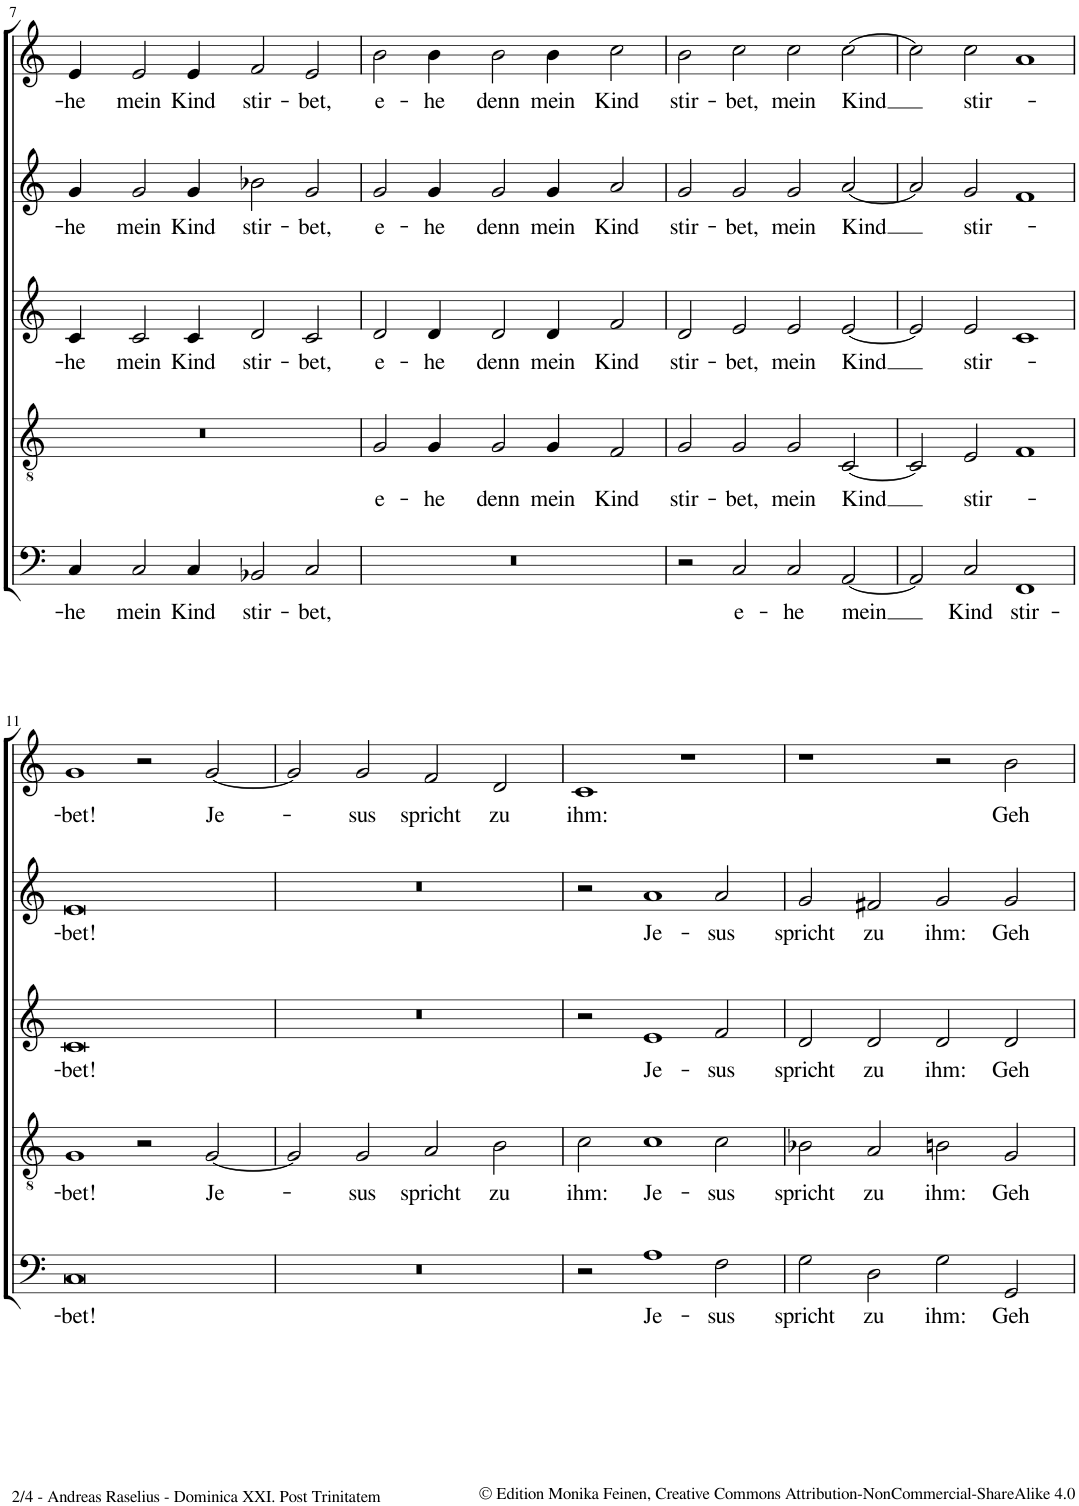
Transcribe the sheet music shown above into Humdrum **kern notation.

**kern	**text	**kern	**text	**kern	**text	**kern	**text	**kern	**text
*part5	*part5	*part4	*part4	*part3	*part3	*part2	*part2	*part1	*part1
*staff5	*staff5	*staff4	*staff4	*staff3	*staff3	*staff2	*staff2	*staff1	*staff1
*I"Bassus	*	*I"Tenor [Ionicus]	*	*I"Altus	*	*I"Quintus	*	*I"Cantus	*
!!LO:PB:g=z
*clefF4	*	*clefGv2	*	*clefG2	*	*clefG2	*	*clefG2	*
*k[]	*	*k[]	*	*k[]	*	*k[]	*	*k[]	*
*M4/2	*	*M4/2	*	*M4/2	*	*M4/2	*	*M4/2	*
*met(c|)	*	*met(c|)	*	*met(c|)	*	*met(c|)	*	*met(c|)	*
=7	=7	=7	=7	=7	=7	=7	=7	=7	=7
!	!LO:LY:b	!	!	!	!LO:LY:b	!	!LO:LY:b	!	!LO:LY:b
4C/	-he	0r	.	4c/	-he	4g/	-he	4e/	-he
!	!LO:LY:b	!	!	!	!LO:LY:b	!	!LO:LY:b	!	!LO:LY:b
2C/	mein	.	.	2c/	mein	2g/	mein	2e/	mein
!	!LO:LY:b	!	!	!	!LO:LY:b	!	!LO:LY:b	!	!LO:LY:b
4C/	Kind	.	.	4c/	Kind	4g/	Kind	4e/	Kind
!	!LO:LY:b	!	!	!	!LO:LY:b	!	!LO:LY:b	!	!LO:LY:b
2BB-X/	stir-	.	.	2d/	stir-	2b-X\	stir-	2f/	stir-
!	!LO:LY:b	!	!	!	!LO:LY:b	!	!LO:LY:b	!	!LO:LY:b
2C/	-bet,	.	.	2c/	-bet,	2g/	-bet,	2e/	-bet,
=8	=8	=8	=8	=8	=8	=8	=8	=8	=8
!	!	!	!LO:LY:b	!	!LO:LY:b	!	!LO:LY:b	!	!LO:LY:b
0r	.	2G/	e-	2d/	e-	2g/	e-	2b\	e-
!	!	!	!LO:LY:b	!	!LO:LY:b	!	!LO:LY:b	!	!LO:LY:b
.	.	4G/	-he	4d/	-he	4g/	-he	4b\	-he
!	!	!	!LO:LY:b	!	!LO:LY:b	!	!LO:LY:b	!	!LO:LY:b
.	.	2G/	denn	2d/	denn	2g/	denn	2b\	denn
!	!	!	!LO:LY:b	!	!LO:LY:b	!	!LO:LY:b	!	!LO:LY:b
.	.	4G/	mein	4d/	mein	4g/	mein	4b\	mein
!	!	!	!LO:LY:b	!	!LO:LY:b	!	!LO:LY:b	!	!LO:LY:b
.	.	2F/	Kind	2f/	Kind	2a/	Kind	2cc\	Kind
=9	=9	=9	=9	=9	=9	=9	=9	=9	=9
!	!	!	!LO:LY:b	!	!LO:LY:b	!	!LO:LY:b	!	!LO:LY:b
2r	.	2G/	stir-	2d/	stir-	2g/	stir-	2b\	stir-
!	!LO:LY:b	!	!LO:LY:b	!	!LO:LY:b	!	!LO:LY:b	!	!LO:LY:b
2C/	e-	2G/	-bet,	2e/	-bet,	2g/	-bet,	2cc\	-bet,
!	!LO:LY:b	!	!LO:LY:b	!	!LO:LY:b	!	!LO:LY:b	!	!LO:LY:b
2C/	-he	2G/	mein	2e/	mein	2g/	mein	2cc\	mein
!	!LO:LY:b	!	!LO:LY:b	!	!LO:LY:b	!	!LO:LY:b	!	!LO:LY:b
[2AA/	mein	[2C/	Kind	[2e/	Kind	[2a/	Kind	[2cc\	Kind
=10	=10	=10	=10	=10	=10	=10	=10	=10	=10
2AA/]	.	2C/]	.	2e/]	.	2a/]	.	2cc\]	.
!	!LO:LY:b	!	!LO:LY:b	!	!LO:LY:b	!	!LO:LY:b	!	!LO:LY:b
2C/	Kind	2E/	stir-	2e/	stir-	2g/	stir-	2cc\	stir-
!	!LO:LY:b	!	!	!	!	!	!	!	!
1FF	stir-	1F	.	1c	.	1f	.	1a	.
!!LO:LB:g=z
=11	=11	=11	=11	=11	=11	=11	=11	=11	=11
!	!LO:LY:b	!	!LO:LY:b	!	!LO:LY:b	!	!LO:LY:b	!	!LO:LY:b
0C	-bet!	1G	-bet!	0c	-bet!	0e	-bet!	1g	-bet!
.	.	2r	.	.	.	.	.	2r	.
!	!	!	!LO:LY:b	!	!	!	!	!	!LO:LY:b
.	.	[2G/	Je-	.	.	.	.	[2g/	Je-
=12	=12	=12	=12	=12	=12	=12	=12	=12	=12
0r	.	2G/]	.	0r	.	0r	.	2g/]	.
!	!	!	!LO:LY:b	!	!	!	!	!	!LO:LY:b
.	.	2G/	sus	.	.	.	.	2g/	sus
!	!	!	!LO:LY:b	!	!	!	!	!	!LO:LY:b
.	.	2A/	spricht	.	.	.	.	2f/	spricht
!	!	!	!LO:LY:b	!	!	!	!	!	!LO:LY:b
.	.	2B\	zu	.	.	.	.	2d/	zu
=13	=13	=13	=13	=13	=13	=13	=13	=13	=13
!	!	!	!LO:LY:b	!	!	!	!	!	!LO:LY:b
2r	.	2c\	ihm:	2r	.	2r	.	1c	ihm:
!	!LO:LY:b	!	!LO:LY:b	!	!LO:LY:b	!	!LO:LY:b	!	!
1A	Je-	1c	Je-	1e	Je-	1a	Je-	.	.
.	.	.	.	.	.	.	.	1r	.
!	!LO:LY:b	!	!LO:LY:b	!	!LO:LY:b	!	!LO:LY:b	!	!
2F\	-sus	2c\	-sus	2f/	-sus	2a/	-sus	.	.
=14	=14	=14	=14	=14	=14	=14	=14	=14	=14
!	!LO:LY:b	!	!LO:LY:b	!	!LO:LY:b	!	!LO:LY:b	!	!
2G\	spricht	2B-X\	spricht	2d/	spricht	2g/	spricht	1r	.
!	!LO:LY:b	!	!LO:LY:b	!	!LO:LY:b	!	!LO:LY:b	!	!
2D\	zu	2A/	zu	2d/	zu	2f#X/	zu	.	.
!	!LO:LY:b	!	!LO:LY:b	!	!LO:LY:b	!	!LO:LY:b	!	!
2G\	ihm:	2Bn\	ihm:	2d/	ihm:	2g/	ihm:	2r	.
!	!LO:LY:b	!	!LO:LY:b	!	!LO:LY:b	!	!LO:LY:b	!	!LO:LY:b
2GG/	Geh	2G/	Geh	2d/	Geh	2g/	Geh	2b\	Geh
=	=	=	=	=	=	=	=	=	=
*-	*-	*-	*-	*-	*-	*-	*-	*-	*-
